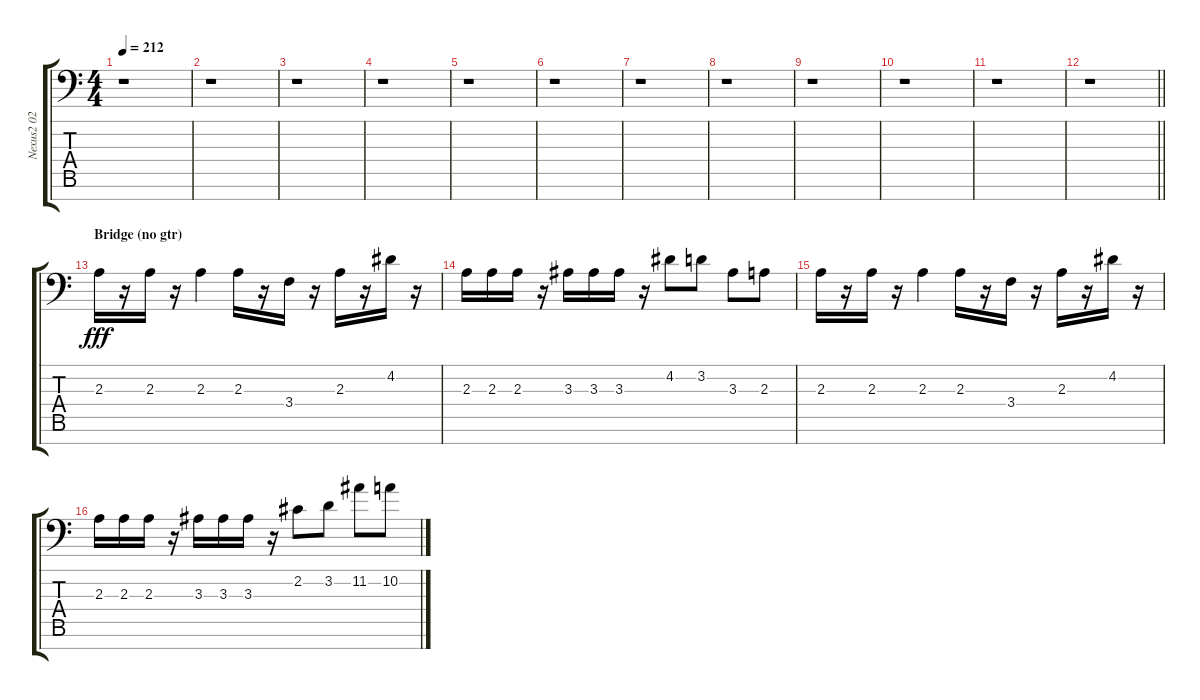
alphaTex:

\track ("Nexus2 02" "Nexus2 02") {instrument lead2sawtooth}
\staff {score tabs}
\tuning (C8 B3 G3 D3 A2 E2 A-1) {hide}
\ts (4 4)
\tempo 212
\clef f4
\ks c
r.1{dy fff} |
r.1 |
r.1 |
r.1 |
r.1 |
r.1 |
r.1 |
r.1 |
r.1 |
r.1 |
r.1 |
\barLineRight lightlight
r.1 |
\section ("" "Bridge (no gtr)")
2.3.16 r.16 2.3.16 r.16 2.3.4 2.3.16 r.16 3.4.16 r.16 2.3.16 r.16 4.2.16 r.16 |
2.3.16 2.3.16 2.3.16 r.16 3.3.16 3.3.16 3.3.16 r.16 4.2.8 3.2.8 3.3.8 2.3.8 |
2.3.16 r.16 2.3.16 r.16 2.3.4 2.3.16 r.16 3.4.16 r.16 2.3.16 r.16 4.2.16 r.16 |
2.3.16 2.3.16 2.3.16 r.16 3.3.16 3.3.16 3.3.16 r.16 2.2.8 3.2.8 11.2.8 10.2.8
